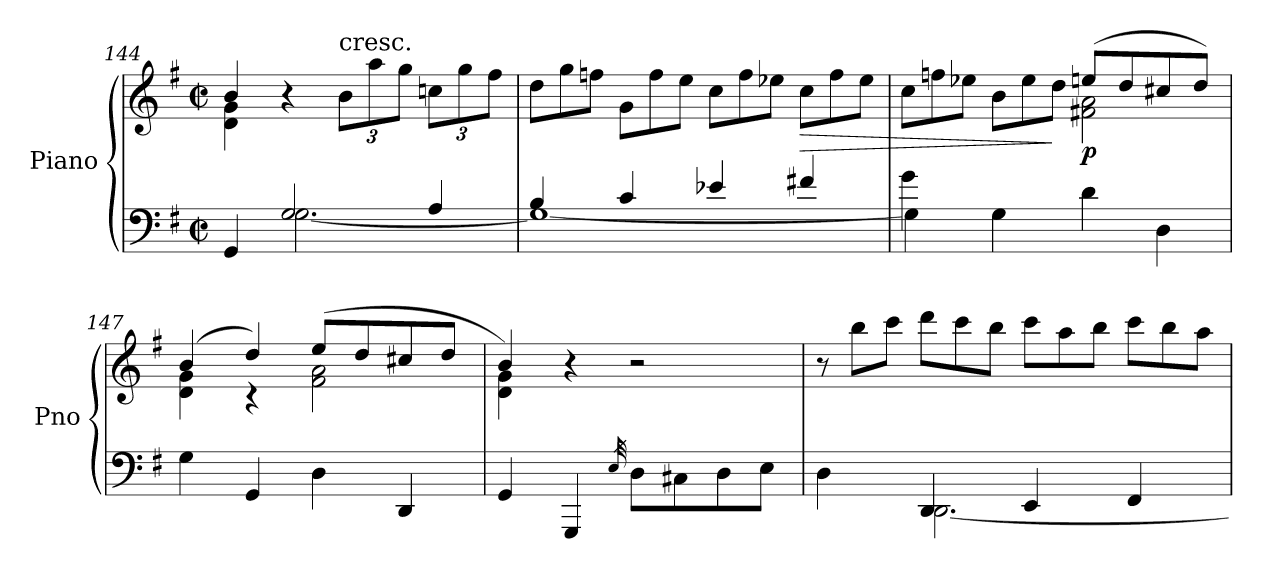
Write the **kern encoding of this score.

**kern	**kern	**dynam
*part1	*part1	*part1
*staff2	*staff1	*staff1/2
*I"Piano	*	*
*I'Pno	*	*
!!LO:PB:g=z
*clefF4	*clefG2	*
*k[f#]	*k[f#]	*
*G:	*G:	*
*M2/2	*M2/2	*
*met(c|)	*met(c|)	*
=144	=144	=144
*^	*^	*
4GG/	4ryy	4b/	4d\ 4g\	.
2G/	[2.G\	4r	2.ryy	.
*	*	*Xbrackettup	*	*
!	!	!LO:TX:a:t=cresc.	!	!
.	.	12b\L	.	.
.	.	12aa\	.	.
.	.	12gg\J	.	.
4A/	.	12ccn\L	.	.
.	.	12gg\	.	.
.	.	12ff#\J	.	.
*	*	*v	*v	*
=145	=145	=145	=145
*	*	*Xtuplet	*
4B/	1G_	12dd\L	.
.	.	12gg\	.
.	.	12ffn\J	.
4c/	.	12g\L	.
.	.	12ff\	.
.	.	12ee\J	.
4e-X/	.	12cc\L	.
.	.	12ff\	.
.	.	12ee-X\J	.
!	!	!	!LO:HP:b
4f#X/	.	12cc\L	>
.	.	12ff\	.
.	.	12ee-\J	.
=146	=146	=146	=146
*	*	*^	*
4g\	4G\]	12cc\L	2ryy	.
.	.	12ffn\	.	.
.	.	12ee-X\J	.	.
4G\	2.ryy	12b\L	.	.
.	.	12ee-\	.	.
.	.	12dd\J	.	]
!	!	!	!	!LO:DY:b
4d\	.	(8een/L	2f#X\ 2a\	p
.	.	8dd/	.	.
4D\	.	8cc#X/	.	.
.	.	8dd/J)	.	.
*v	*v	*	*	*
=147	=147	=147	=147
4G\	(4b/	4d\ 4g\	.
4GG/	4dd/)	4rc	.
4D\	(8ee/L	2f#\ 2a\	.
.	8dd/	.	.
4DD/	8cc#X/	.	.
.	8dd/J	.	.
!!LO:LB:g=z	!!
=148	=148	=148	=148
4GG/	4b/)	4d\ 4g\	.
4GGG/	4r	2.ryy	.
32qE/	.	.	.
8D\L	2r	.	.
8C#X\	.	.	.
8D\	.	.	.
8E\J	.	.	.
*	*v	*v	*
!!LO:LB:g=z
=149	=149	=149
*^	*	*
4D\	4ryy	12r	.
.	.	12bb\L	.
.	.	12ccc\J	.
4DD/	[2.DD\	12ddd\L	.
.	.	12ccc\	.
.	.	12bb\J	.
4EE/	.	12ccc\L	.
.	.	12aa\	.
.	.	12bb\J	.
4FF#/	.	12ccc\L	.
.	.	12bb\	.
.	.	12aa\J	.
*v	*v	*	*
=	=	=
*-	*-	*-
